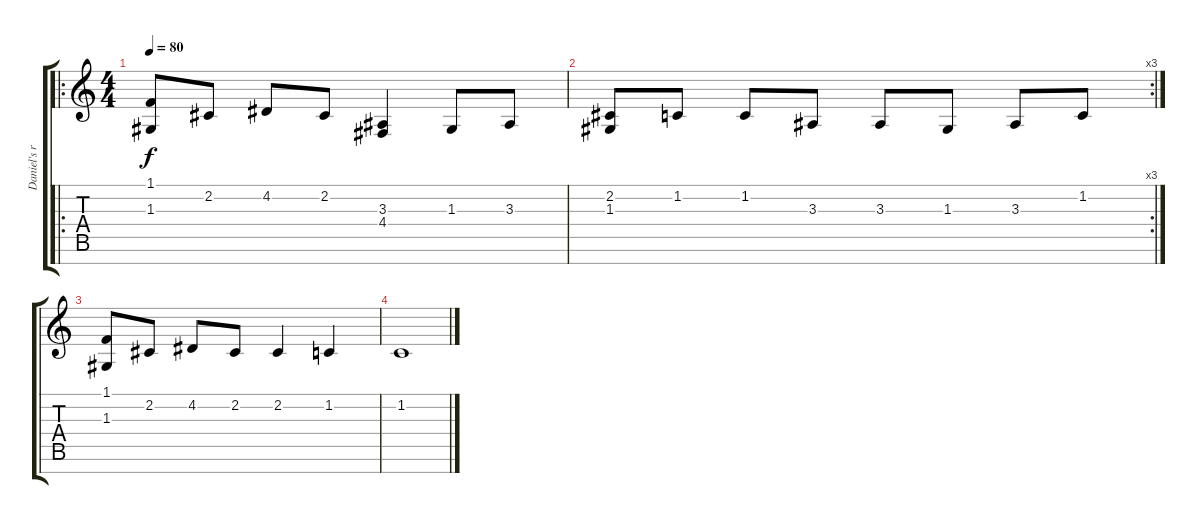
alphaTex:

\track ("Daniel's right hand" "Daniel's r") {instrument brightacousticpiano}
\staff {score tabs}
\tuning (E4 B3 G3 D3 A2 E2 B1) {hide}
\ro
\ts (4 4)
\tempo 80
\clef g2
\ks c
(1.1 1.3).8{dy f instrument brightacousticpiano} 2.2.8 4.2.8 2.2.8 (3.3 4.4).4 1.3.8 3.3.8 |
\rc 3
(2.2 1.3).8 1.2.8 1.2.8 3.3.8 3.3.8 1.3.8 3.3.8 1.2.8 |
(1.1 1.3).8 2.2.8 4.2.8 2.2.8 2.2.4 1.2.4 |
1.2.1
